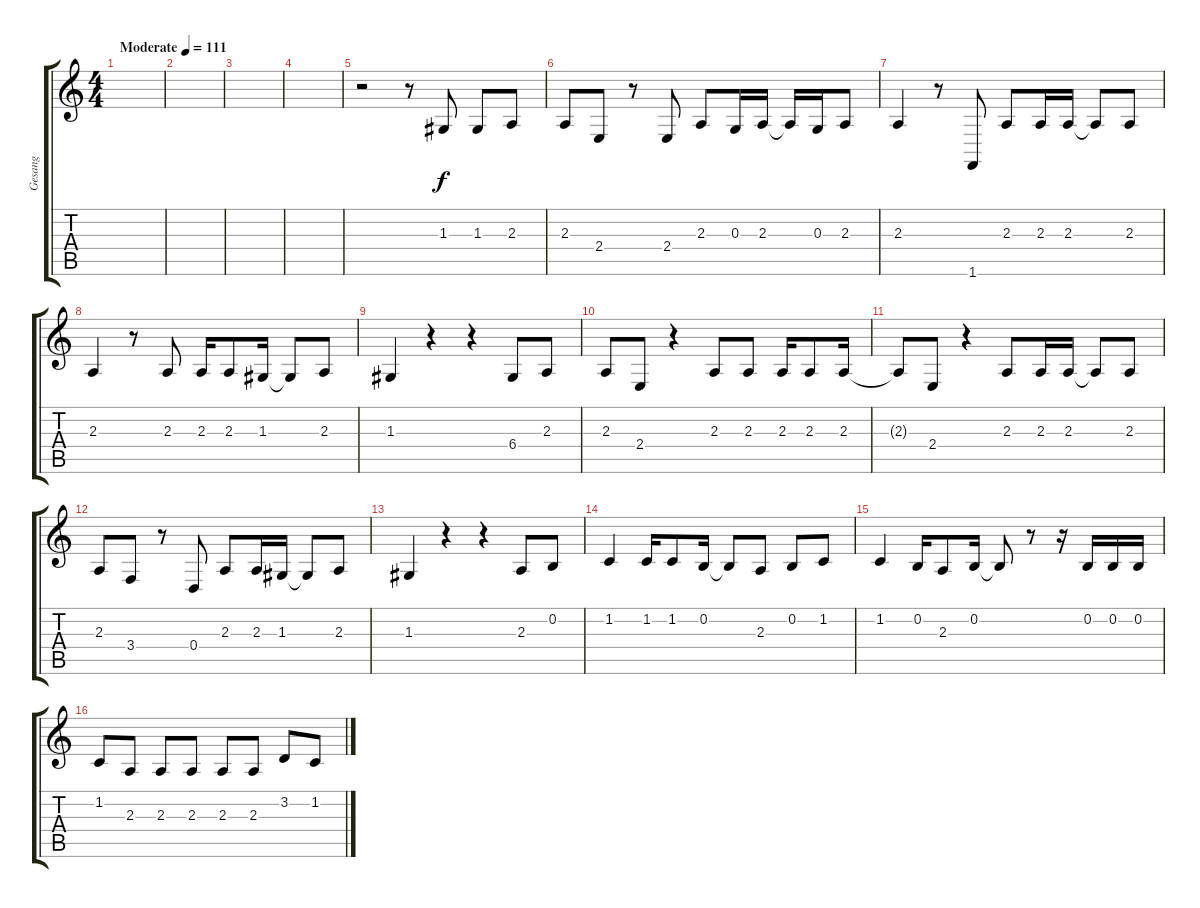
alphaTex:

\track ("Gesang" "Gesang") {instrument lead6voice}
\staff {score tabs}
\tuning (E4 B3 G3 D3 A2 E2) {hide}
\ts (4 4)
\tempo (111 "Moderate")
\clef g2
\ks c
|
|
|
|
r.2 r.8 1.3.8 1.3.8 2.3.8 |
2.3.8 2.4.8 r.8 2.4.8 2.3.8 0.3.16 2.3.16 2.3{t}.16 0.3.16 2.3.8 |
2.3.4 r.8 1.6.8 2.3.8 2.3.16 2.3.16 2.3{t}.8 2.3.8 |
2.3.4 r.8 2.3.8 2.3.16 2.3.8 1.3.16 1.3{t}.8 2.3.8 |
1.3.4 r.4 r.4 6.4.8 2.3.8 |
2.3.8 2.4.8 r.4 2.3.8 2.3.8 2.3.16 2.3.8 2.3.16 |
2.3{t}.8 2.4.8 r.4 2.3.8 2.3.16 2.3.16 2.3{t}.8 2.3.8 |
2.3.8 3.4.8 r.8 0.4.8 2.3.8 2.3.16 1.3.16 1.3{t}.8 2.3.8 |
1.3.4 r.4 r.4 2.3.8 0.2.8 |
1.2.4 1.2.16 1.2.8 0.2.16 0.2{t}.8 2.3.8 0.2.8 1.2.8 |
1.2.4 0.2.16 2.3.8 0.2.16 0.2{t}.8 r.8 r.16 0.2.16 0.2.16 0.2.16 |
1.2.8 2.3.8 2.3.8 2.3.8 2.3.8 2.3.8 3.2.8 1.2.8
